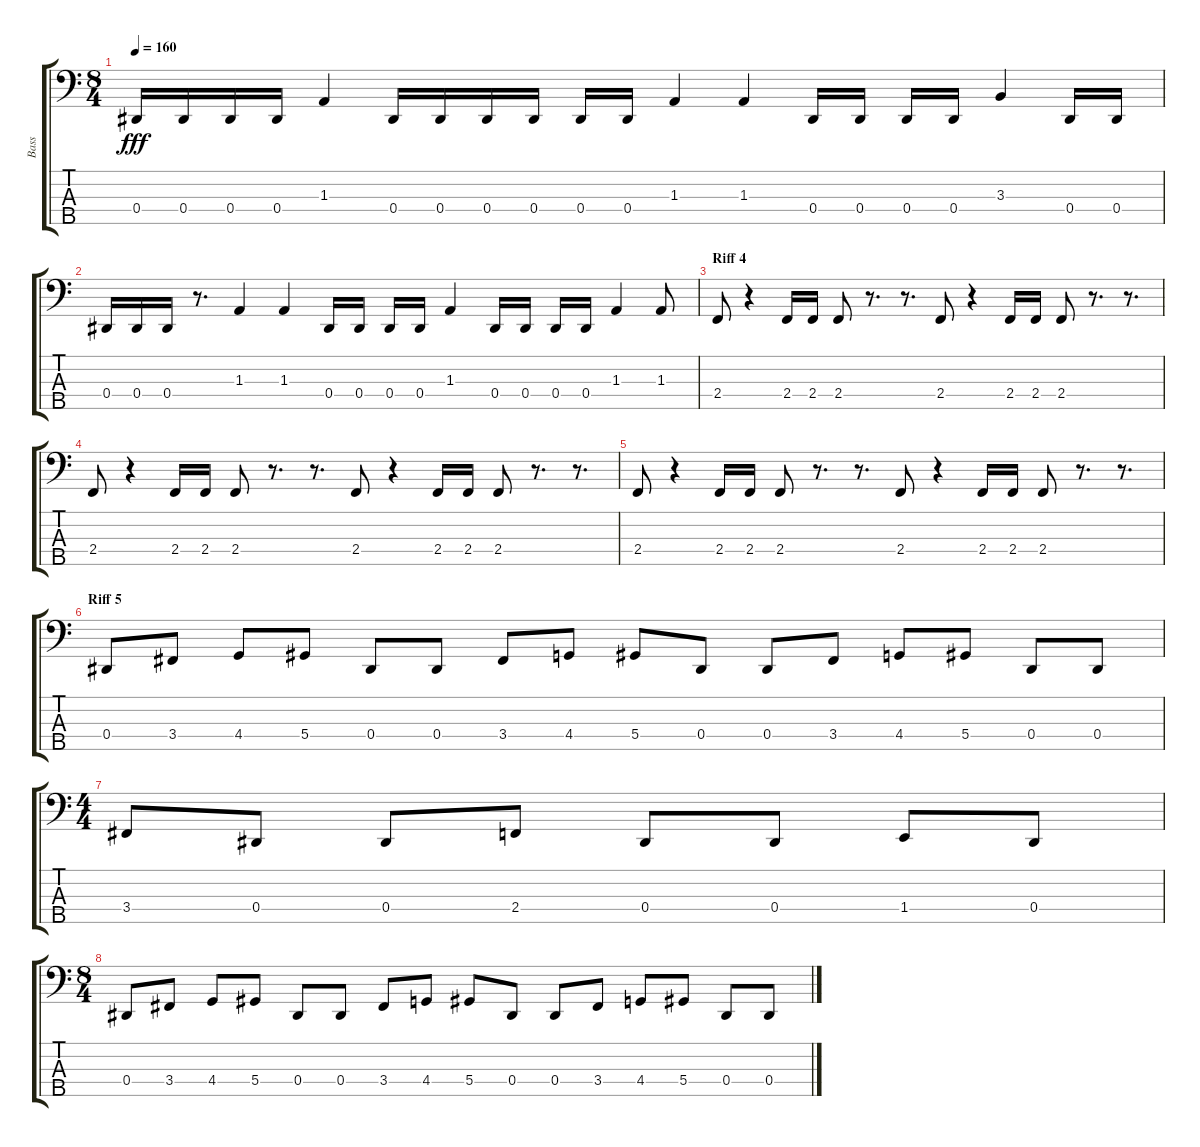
\track ("Bass" "Bass") {instrument electricbassfinger}
\staff {score tabs}
\tuning (Gb2 Db2 Ab1 Eb1 Bb0) {hide}
\ts (8 4)
\tempo 160
\clef f4
\ks c
0.4.16{dy fff} 0.4.16 0.4.16 0.4.16 1.3.4 0.4.16 0.4.16 0.4.16 0.4.16 0.4.16 0.4.16 1.3.4 1.3.4 0.4.16 0.4.16 0.4.16 0.4.16 3.3.4 0.4.16 0.4.16 |
0.4.16 0.4.16 0.4.16 r.8{d} 1.3.4 1.3.4 0.4.16 0.4.16 0.4.16 0.4.16 1.3.4 0.4.16 0.4.16 0.4.16 0.4.16 1.3.4 1.3.8 |
\section ("" "Riff 4")
2.4.8 r.4 2.4.16 2.4.16 2.4.8 r.8{d} r.8{d} 2.4.8 r.4 2.4.16 2.4.16 2.4.8 r.8{d} r.8{d} |
2.4.8 r.4 2.4.16 2.4.16 2.4.8 r.8{d} r.8{d} 2.4.8 r.4 2.4.16 2.4.16 2.4.8 r.8{d} r.8{d} |
2.4.8 r.4 2.4.16 2.4.16 2.4.8 r.8{d} r.8{d} 2.4.8 r.4 2.4.16 2.4.16 2.4.8 r.8{d} r.8{d} |
\section ("" "Riff 5")
0.4.8 3.4.8 4.4.8 5.4.8 0.4.8 0.4.8 3.4.8 4.4.8 5.4.8 0.4.8 0.4.8 3.4.8 4.4.8 5.4.8 0.4.8 0.4.8 |
\ts (4 4)
3.4.8 0.4.8 0.4.8 2.4.8 0.4.8 0.4.8 1.4.8 0.4.8 |
\ts (8 4)
0.4.8 3.4.8 4.4.8 5.4.8 0.4.8 0.4.8 3.4.8 4.4.8 5.4.8 0.4.8 0.4.8 3.4.8 4.4.8 5.4.8 0.4.8 0.4.8
